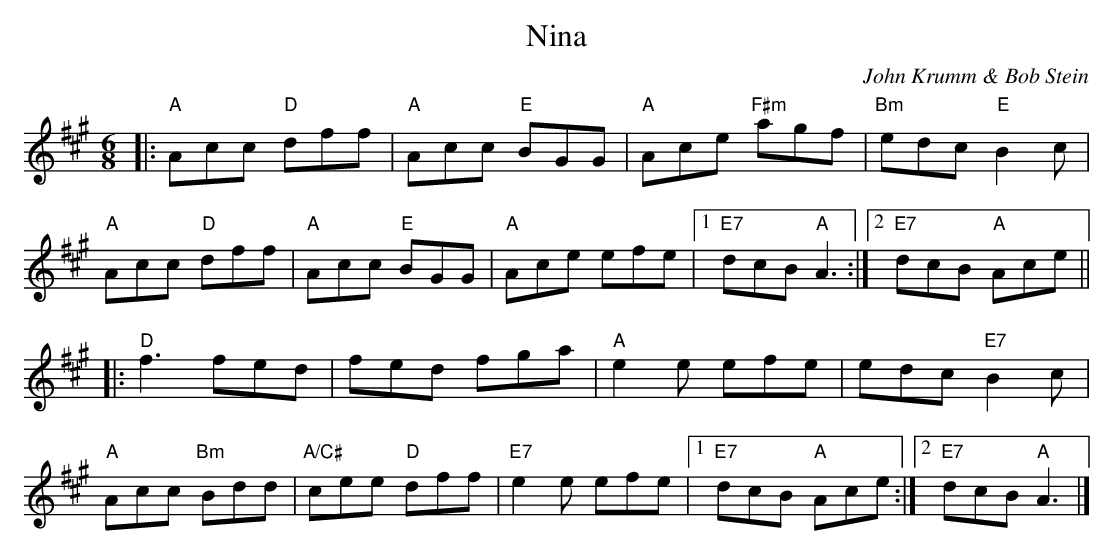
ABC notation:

X:1
T:Nina
C:John Krumm & Bob Stein
M:6/8
K:A
|:"A"Acc "D"dff|"A"Acc "E"BGG| "A"Ace "F#m"agf|"Bm"edc "E"B2c|
"A"Acc "D"dff|"A"Acc "E"BGG|"A"Ace efe|1"E7"dcB "A"A3:|2"E7"dcB "A"Ace||
|:"D"f3 fed |fed fga| "A"e2e efe |edc "E7" B2c|
"A"Acc "Bm"Bdd| "A/C#"cee "D"dff|"E7"e2e efe|1"E7"dcB "A"Ace:|2"E7"dcB "A"A3|]
